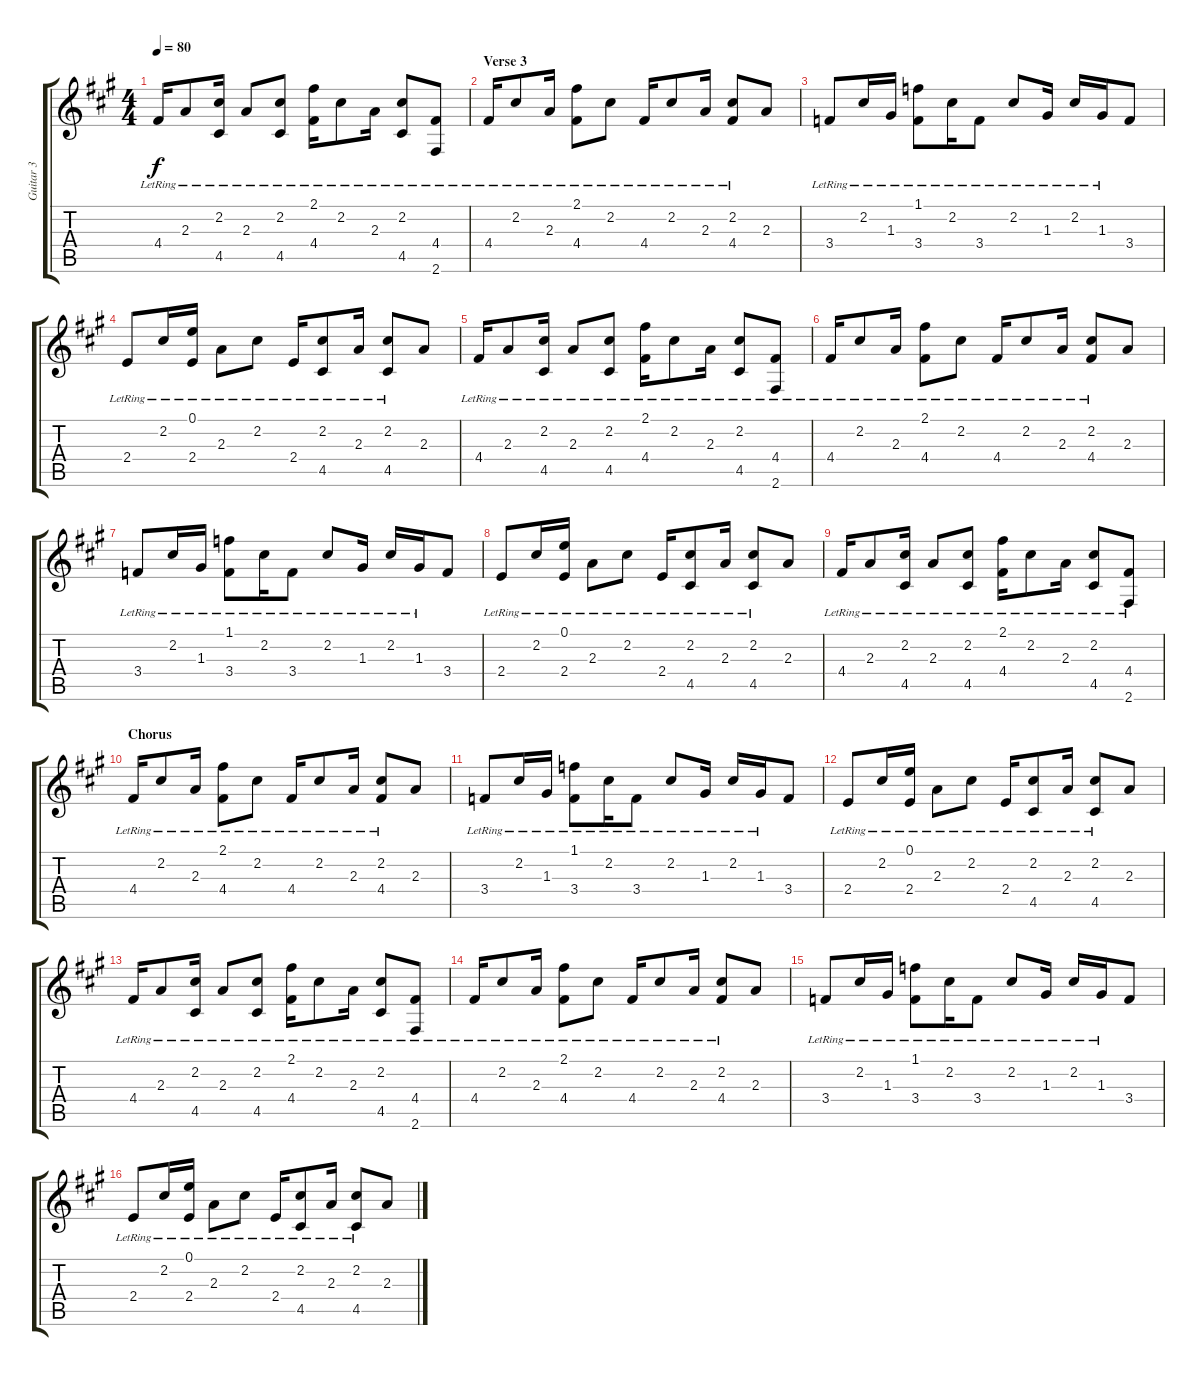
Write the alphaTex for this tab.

\track ("Guitar 3" "Guitar 3") {instrument acousticguitarsteel}
\staff {score tabs}
\tuning (E4 B3 G3 D3 A2 E2) {hide}
\ts (4 4)
\tempo 80
\clef g2
\ks a
4.4{lr}.16{dy f} 2.3{lr}.8 (2.2{lr} 4.5{lr}).16 2.3{lr}.8 (2.2{lr} 4.5{lr}).8 (2.1{lr} 4.4{lr}).16 2.2{lr}.8 2.3{lr}.16 (2.2{lr} 4.5{lr}).8 (4.4 2.6{lr}).8 |
\section ("" "Verse 3")
4.4{lr}.16 2.2{lr}.8 2.3{lr}.16 (2.1{lr} 4.4{lr}).8 2.2{lr}.8 4.4{lr}.16 2.2{lr}.8 2.3{lr}.16 (2.2{lr} 4.4{lr}).8 2.3.8 |
3.4{lr}.8 2.2{lr}.16 1.3{lr}.16 (1.1{lr} 3.4{lr}).8 2.2{lr}.16 3.4{lr}.8 2.2{lr}.8 1.3{lr}.16 2.2{lr}.16 1.3{lr}.16 3.4.8 |
2.4{lr}.8 2.2{lr}.16 (0.1{lr} 2.4{lr}).16 2.3{lr}.8 2.2{lr}.8 2.4{lr}.16 (2.2{lr} 4.5{lr}).8 2.3{lr}.16 (2.2{lr} 4.5{lr}).8 2.3.8 |
4.4{lr}.16 2.3{lr}.8 (2.2{lr} 4.5{lr}).16 2.3{lr}.8 (2.2{lr} 4.5{lr}).8 (2.1{lr} 4.4{lr}).16 2.2{lr}.8 2.3{lr}.16 (2.2{lr} 4.5{lr}).8 (4.4 2.6{lr}).8 |
4.4{lr}.16 2.2{lr}.8 2.3{lr}.16 (2.1{lr} 4.4{lr}).8 2.2{lr}.8 4.4{lr}.16 2.2{lr}.8 2.3{lr}.16 (2.2{lr} 4.4{lr}).8 2.3.8 |
3.4{lr}.8 2.2{lr}.16 1.3{lr}.16 (1.1{lr} 3.4{lr}).8 2.2{lr}.16 3.4{lr}.8 2.2{lr}.8 1.3{lr}.16 2.2{lr}.16 1.3{lr}.16 3.4.8 |
2.4{lr}.8 2.2{lr}.16 (0.1{lr} 2.4{lr}).16 2.3{lr}.8 2.2{lr}.8 2.4{lr}.16 (2.2{lr} 4.5{lr}).8 2.3{lr}.16 (2.2{lr} 4.5{lr}).8 2.3.8 |
4.4{lr}.16 2.3{lr}.8 (2.2{lr} 4.5{lr}).16 2.3{lr}.8 (2.2{lr} 4.5{lr}).8 (2.1{lr} 4.4{lr}).16 2.2{lr}.8 2.3{lr}.16 (2.2{lr} 4.5{lr}).8 (4.4 2.6{lr}).8 |
\section ("" "Chorus")
4.4{lr}.16 2.2{lr}.8 2.3{lr}.16 (2.1{lr} 4.4{lr}).8 2.2{lr}.8 4.4{lr}.16 2.2{lr}.8 2.3{lr}.16 (2.2{lr} 4.4{lr}).8 2.3.8 |
3.4{lr}.8 2.2{lr}.16 1.3{lr}.16 (1.1{lr} 3.4{lr}).8 2.2{lr}.16 3.4{lr}.8 2.2{lr}.8 1.3{lr}.16 2.2{lr}.16 1.3{lr}.16 3.4.8 |
2.4{lr}.8 2.2{lr}.16 (0.1{lr} 2.4{lr}).16 2.3{lr}.8 2.2{lr}.8 2.4{lr}.16 (2.2{lr} 4.5{lr}).8 2.3{lr}.16 (2.2{lr} 4.5{lr}).8 2.3.8 |
4.4{lr}.16 2.3{lr}.8 (2.2{lr} 4.5{lr}).16 2.3{lr}.8 (2.2{lr} 4.5{lr}).8 (2.1{lr} 4.4{lr}).16 2.2{lr}.8 2.3{lr}.16 (2.2{lr} 4.5{lr}).8 (4.4 2.6{lr}).8 |
4.4{lr}.16 2.2{lr}.8 2.3{lr}.16 (2.1{lr} 4.4{lr}).8 2.2{lr}.8 4.4{lr}.16 2.2{lr}.8 2.3{lr}.16 (2.2{lr} 4.4{lr}).8 2.3.8 |
3.4{lr}.8 2.2{lr}.16 1.3{lr}.16 (1.1{lr} 3.4{lr}).8 2.2{lr}.16 3.4{lr}.8 2.2{lr}.8 1.3{lr}.16 2.2{lr}.16 1.3{lr}.16 3.4.8 |
2.4{lr}.8 2.2{lr}.16 (0.1{lr} 2.4{lr}).16 2.3{lr}.8 2.2{lr}.8 2.4{lr}.16 (2.2{lr} 4.5{lr}).8 2.3{lr}.16 (2.2{lr} 4.5{lr}).8 2.3.8
